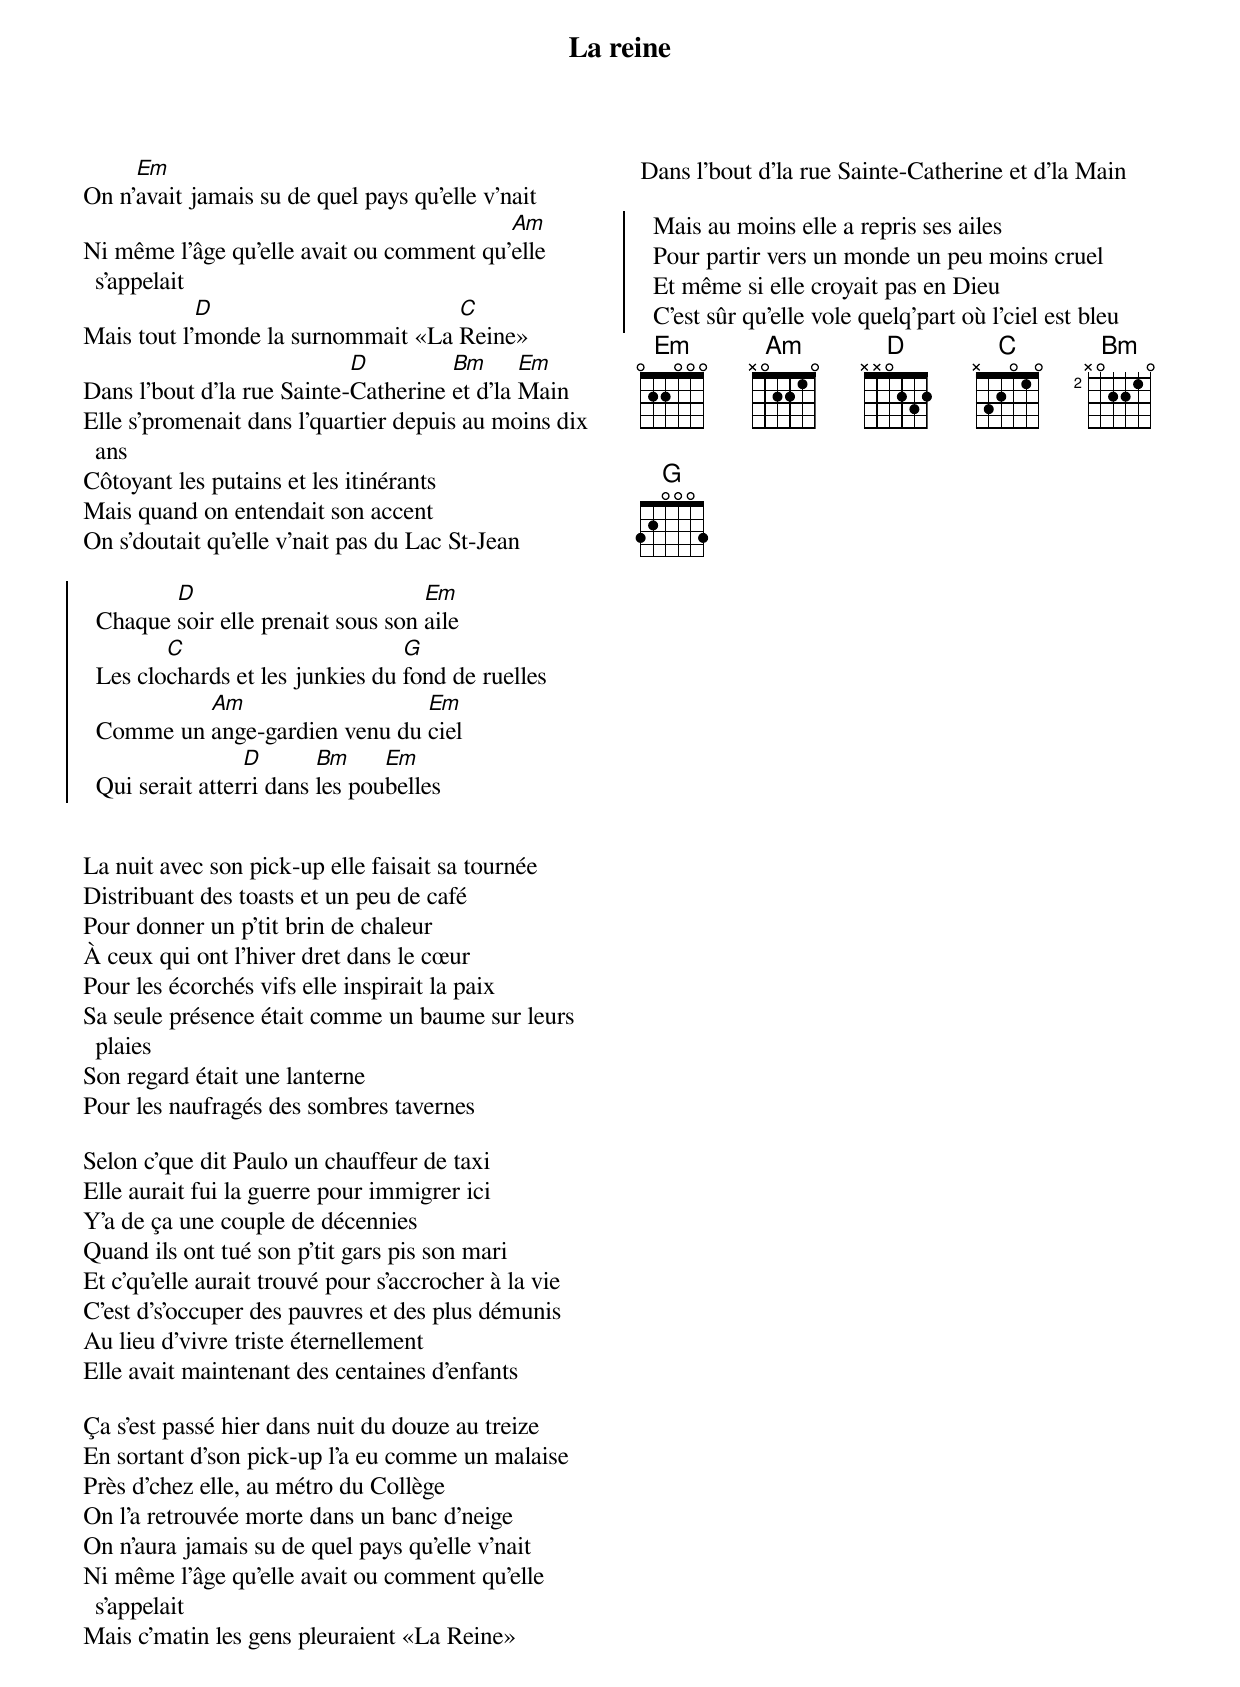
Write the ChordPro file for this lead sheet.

{title: La reine}
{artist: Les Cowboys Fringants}
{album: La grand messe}
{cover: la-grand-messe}
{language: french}
{columns: 2}
{define: Em frets 0 2 2 0 0 0}
{define: Am frets X 0 2 2 1 0}
{define: D frets X X 0 2 3 2}
{define: C frets X 3 2 0 1 0}
{define: Bm base-fret 2 frets X 0 2 2 1 0}

On n'[Em]avait jamais su de quel pays qu'elle v'nait
Ni même l'âge qu'elle avait ou comment qu'[Am]elle s'appelait
Mais tout l'[D]monde la surnommait «La [C]Reine»
Dans l'bout d'la rue Sainte-[D]Catherine [Bm]et d'la [Em]Main
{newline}
Elle s'promenait dans l'quartier depuis au moins dix ans
Côtoyant les putains et les itinérants
Mais quand on entendait son accent
On s'doutait qu'elle v'nait pas du Lac St-Jean

{start_of_chorus}
  Chaque [D]soir elle prenait sous son [Em]aile
  Les clo[C]chards et les junkies du [G]fond de ruelles
  Comme un [Am]ange-gardien venu du [Em]ciel
  Qui serait atter[D]ri dans [Bm]les pou[Em]belles
{end_of_chorus}

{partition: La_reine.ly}

La nuit avec son pick-up elle faisait sa tournée
Distribuant des toasts et un peu de café
Pour donner un p'tit brin de chaleur
À ceux qui ont l'hiver dret dans le cœur
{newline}
Pour les écorchés vifs elle inspirait la paix
Sa seule présence était comme un baume sur leurs plaies
Son regard était une lanterne
Pour les naufragés des sombres tavernes

Selon c'que dit Paulo un chauffeur de taxi
Elle aurait fui la guerre pour immigrer ici
Y'a de ça une couple de décennies
Quand ils ont tué son p'tit gars pis son mari
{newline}
Et c'qu'elle aurait trouvé pour s'accrocher à la vie
C'est d's'occuper des pauvres et des plus démunis
Au lieu d'vivre triste éternellement
Elle avait maintenant des centaines d'enfants

Ça s'est passé hier dans nuit du douze au treize
En sortant d'son pick-up l'a eu comme un malaise
Près d'chez elle, au métro du Collège
On l'a retrouvée morte dans un banc d'neige
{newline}
On n'aura jamais su de quel pays qu'elle v'nait
Ni même l'âge qu'elle avait ou comment qu'elle s'appelait
Mais c'matin les gens pleuraient «La Reine»
Dans l'bout d'la rue Sainte-Catherine et d'la Main

{start_of_chorus}
  Mais au moins elle a repris ses ailes
  Pour partir vers un monde un peu moins cruel
  Et même si elle croyait pas en Dieu
  C'est sûr qu'elle vole quelq'part où l'ciel est bleu
{end_of_chorus}
